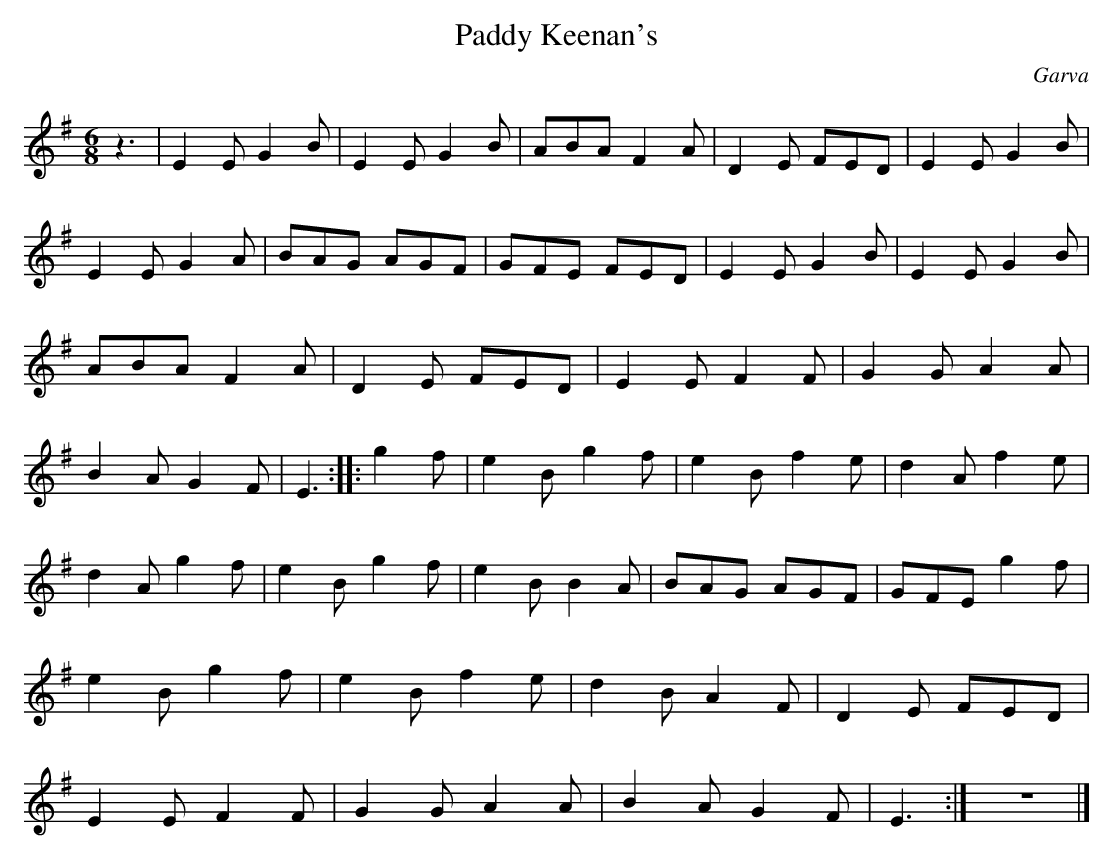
X:1
T:Paddy Keenan's
C:Garva
M:6/8
L:1/8
K:Em
z3 |E2 E G2 B |E2 E G2 B |ABA F2 A |D2 E FED |E2 E G2 B |E2 E G2 A |BAG AGF |GFE FED |E2 E G2 B |E2 E G2 B |ABA F2 A |D2 E FED |E2 E F2 F |G2 G A2 A |B2 A G2 F |E3 ::g2 f |e2 B g2 f |e2 B f2 e |d2 A f2 e |
d2 A g2 f |e2 B g2 f |e2 B B2 A |BAG AGF |GFE g2 f |e2 B g2 f |e2 B f2 e |d2 B A2 F |D2 E FED |E2 E F2 F |G2 G A2 A |B2 A G2 F |E3 :|z6 |]
